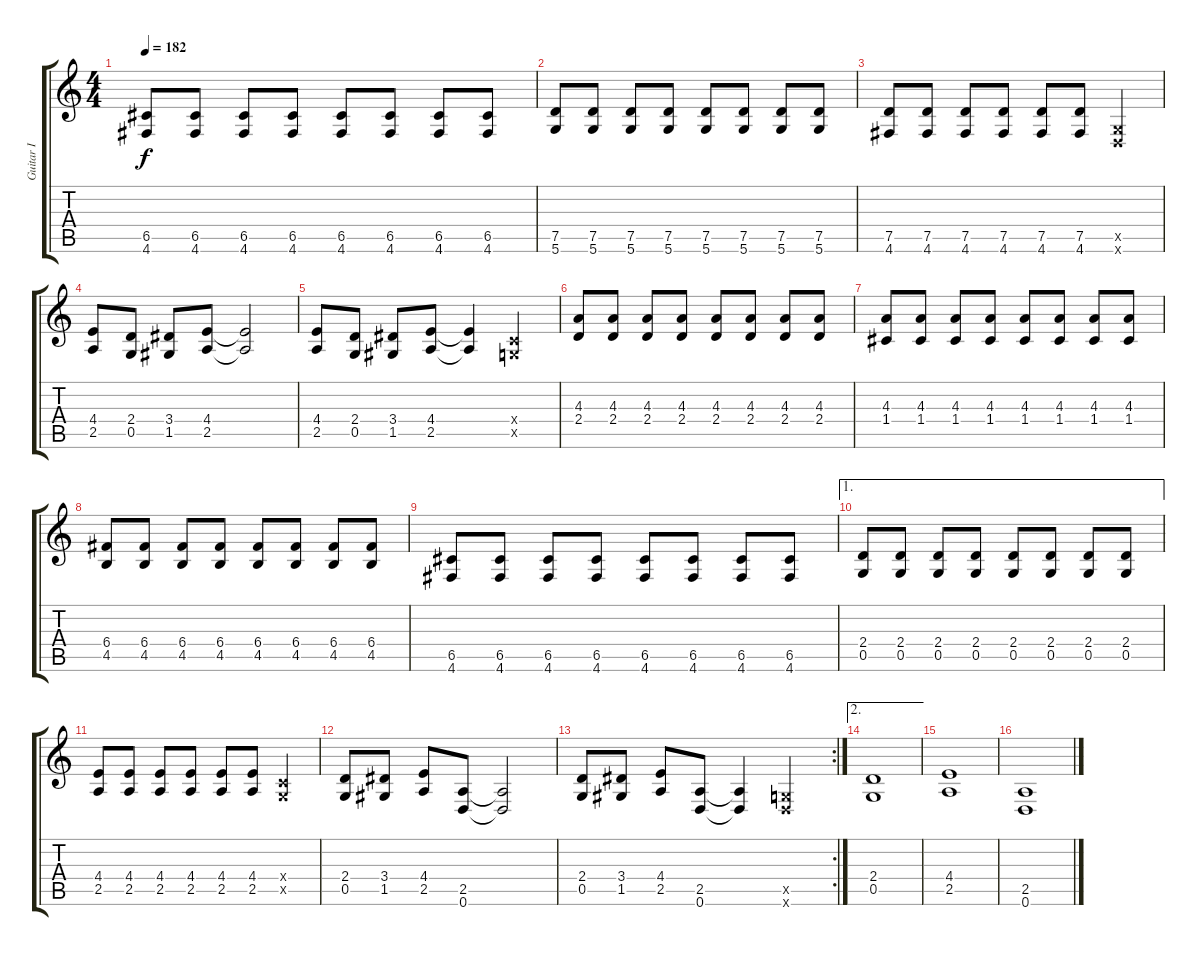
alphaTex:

\track ("Guitar I" "Guitar I") {instrument distortionguitar}
\staff {score tabs}
\tuning (D4 A3 F3 C3 G2 D2) {hide}
\ts (4 4)
\tempo 182
\clef g2
\ks c
(6.5 4.6).8{dy f} (6.5 4.6).8 (6.5 4.6).8 (6.5 4.6).8 (6.5 4.6).8 (6.5 4.6).8 (6.5 4.6).8 (6.5 4.6).8 |
(7.5 5.6).8 (7.5 5.6).8 (7.5 5.6).8 (7.5 5.6).8 (7.5 5.6).8 (7.5 5.6).8 (7.5 5.6).8 (7.5 5.6).8 |
(7.5 4.6).8 (7.5 4.6).8 (7.5 4.6).8 (7.5 4.6).8 (7.5 4.6).8 (7.5 4.6).8 (0.5{x} 0.6{x}).4 |
(4.4 2.5).8 (2.4 0.5).8 (3.4 1.5).8 (4.4 2.5).8 (4.4{t} 2.5{t}).2 |
(4.4 2.5).8 (2.4 0.5).8 (3.4 1.5).8 (4.4 2.5).8 (4.4{t} 2.5{t}).4 (0.4{x} 0.5{x}).4 |
(4.3 2.4).8 (4.3 2.4).8 (4.3 2.4).8 (4.3 2.4).8 (4.3 2.4).8 (4.3 2.4).8 (4.3 2.4).8 (4.3 2.4).8 |
(4.3 1.4).8 (4.3 1.4).8 (4.3 1.4).8 (4.3 1.4).8 (4.3 1.4).8 (4.3 1.4).8 (4.3 1.4).8 (4.3 1.4).8 |
(6.4 4.5).8 (6.4 4.5).8 (6.4 4.5).8 (6.4 4.5).8 (6.4 4.5).8 (6.4 4.5).8 (6.4 4.5).8 (6.4 4.5).8 |
(6.5 4.6).8 (6.5 4.6).8 (6.5 4.6).8 (6.5 4.6).8 (6.5 4.6).8 (6.5 4.6).8 (6.5 4.6).8 (6.5 4.6).8 |
\ae 1
(2.4 0.5).8 (2.4 0.5).8 (2.4 0.5).8 (2.4 0.5).8 (2.4 0.5).8 (2.4 0.5).8 (2.4 0.5).8 (2.4 0.5).8 |
(4.4 2.5).8 (4.4 2.5).8 (4.4 2.5).8 (4.4 2.5).8 (4.4 2.5).8 (4.4 2.5).8 (0.4{x} 0.5{x}).4 |
(2.4 0.5).8 (3.4 1.5).8 (4.4 2.5).8 (2.5 0.6).8 (2.5{t} 0.6{t}).2 |
\rc 2
(2.4 0.5).8 (3.4 1.5).8 (4.4 2.5).8 (2.5 0.6).8 (2.5{t} 0.6{t}).4 (0.5{x} 0.6{x}).4 |
\ae 2
(2.4 0.5).1 |
(4.4 2.5).1 |
(2.5 0.6).1
